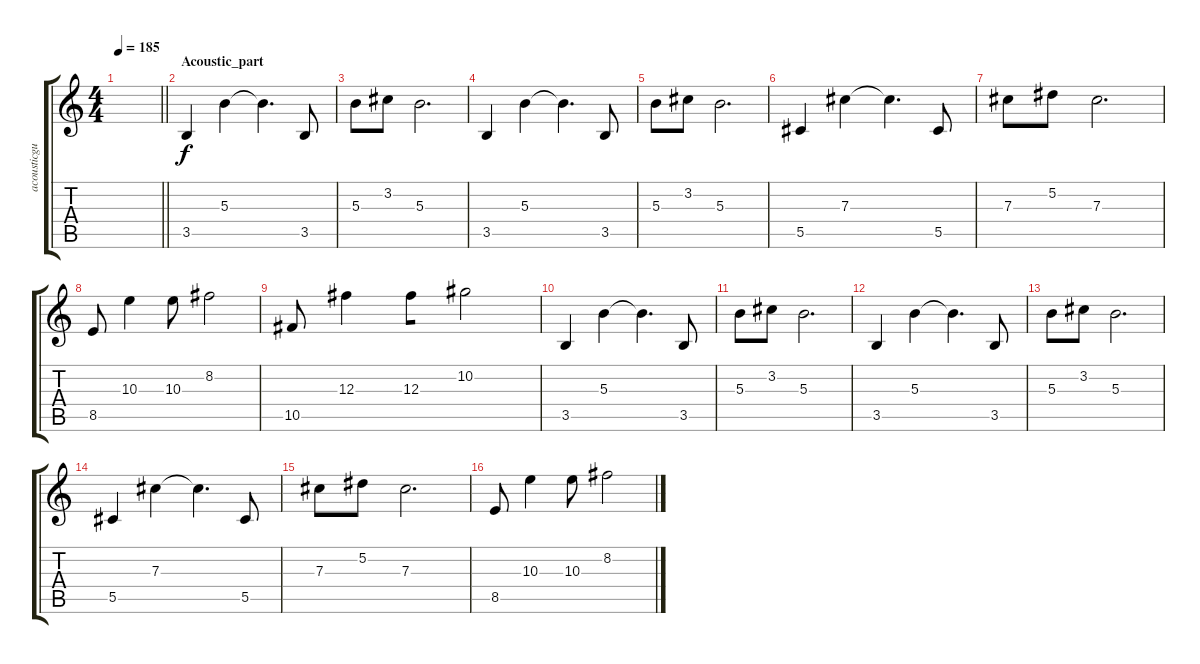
\track ("acousticguitar" "acousticgu") {instrument acousticguitarsteel}
\staff {score tabs}
\tuning (Eb4 Bb3 Gb3 Db3 Ab2 Db2) {hide}
\ts (4 4)
\tempo 185
\clef g2
\barLineRight lightlight
\ks c
|
\section ("" "Acoustic_part")
3.5.4{volume 13} 5.3.4 5.3{t}.4{d} 3.5.8 |
5.3.8 3.2.8{beam merge} 5.3.2{d} |
3.5.4 5.3.4 5.3{t}.4{d} 3.5.8 |
5.3.8 3.2.8{beam merge} 5.3.2{d} |
5.5.4 7.3.4 7.3{t}.4{d} 5.5.8 |
7.3.8 5.2.8{beam merge} 7.3.2{d} |
8.5.8 10.3.4 10.3.8 8.2.2 |
10.5.8 12.3.4 12.3.8{beam merge} 10.2.2 |
3.5.4 5.3.4 5.3{t}.4{d} 3.5.8 |
5.3.8 3.2.8{beam merge} 5.3.2{d} |
3.5.4 5.3.4 5.3{t}.4{d} 3.5.8 |
5.3.8 3.2.8{beam merge} 5.3.2{d} |
5.5.4 7.3.4 7.3{t}.4{d} 5.5.8 |
7.3.8 5.2.8{beam merge} 7.3.2{d} |
8.5.8 10.3.4 10.3.8 8.2.2
